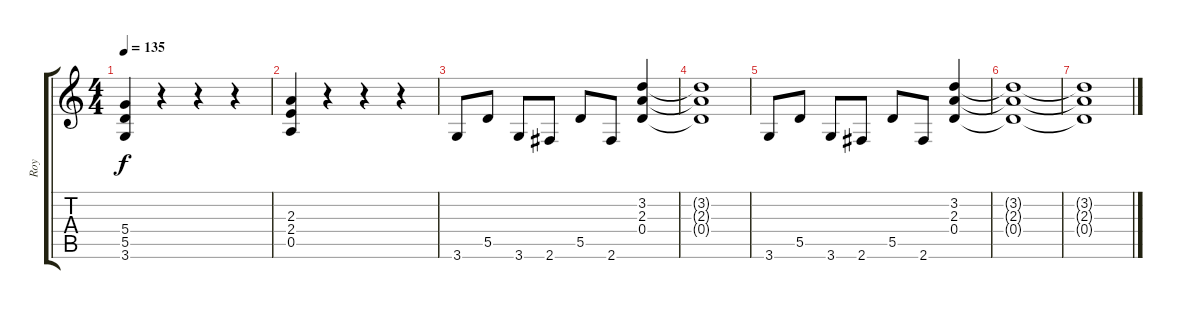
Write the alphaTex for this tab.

\track ("Roy" "Roy") {instrument distortionguitar}
\staff {score tabs}
\tuning (E4 B3 G3 D3 A2 E2) {hide}
\ts (4 4)
\tempo 135
\clef g2
\ks c
(5.4 5.5 3.6).4{dy f} r.4 r.4 r.4 |
(2.3 2.4 0.5).4 r.4 r.4 r.4 |
3.6.8 5.5.8 3.6.8 2.6.8 5.5.8 2.6.8 (3.2 2.3 0.4).4 |
(3.2{t} 2.3{t} 0.4{t}).1 |
3.6.8 5.5.8 3.6.8 2.6.8 5.5.8 2.6.8 (3.2 2.3 0.4).4 |
(3.2{t} 2.3{t} 0.4{t}).1 |
(3.2{t} 2.3{t} 0.4{t}).1
